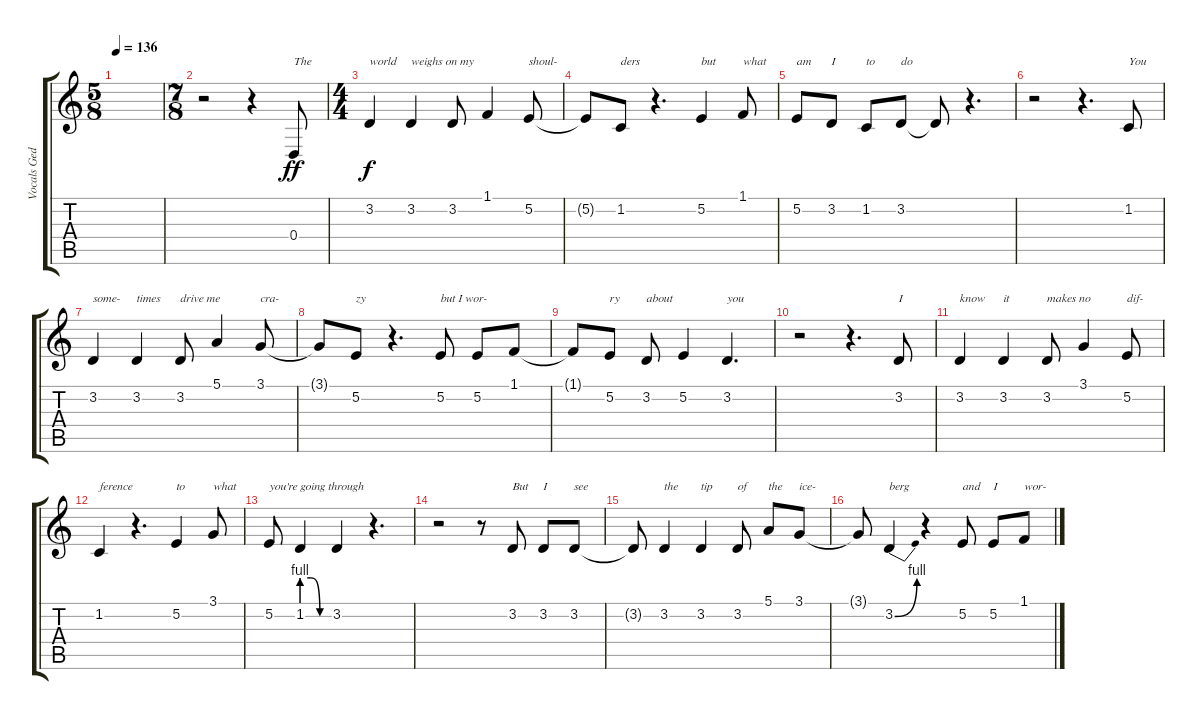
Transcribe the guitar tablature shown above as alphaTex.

\track ("Vocals Geddy Lee" "Vocals Ged") {instrument drawbarorgan}
\staff {score tabs}
\tuning (E4 B3 G3 D3 A2 E2) {hide}
\ts (5 8)
\tempo 136
\clef g2
\ks c
|
\ts (7 8)
r.2 r.4 0.4.8{txt "The" dy ff} |
\ts (4 4)
3.2.4{txt "world" dy f} 3.2.4{txt "weighs on my"} 3.2.8 1.1.4 5.2.8{txt "shoul-"} |
5.2{t}.8 1.2.8{txt "ders"} r.4{d} 5.2.4{txt "but"} 1.1.8{txt "what"} |
5.2.8{txt "am"} 3.2.8{txt "I"} 1.2.8{txt "to"} 3.2.8{txt "do"} 3.2{t}.8 r.4{d} |
r.2 r.4{d} 1.2.8{txt "You"} |
3.2.4{txt "some-"} 3.2.4{txt "times"} 3.2.8{txt "drive me"} 5.1.4 3.1.8{txt "cra-"} |
3.1{t}.8 5.2.8{txt "zy"} r.4{d} 5.2.8{txt "but I wor-"} 5.2.8 1.1.8 |
1.1{t}.8 5.2.8{txt "ry"} 3.2.8{txt "about"} 5.2.4 3.2.4{d txt "you"} |
r.2 r.4{d} 3.2.8{txt "I"} |
3.2.4{txt "know"} 3.2.4{txt "it"} 3.2.8{txt "makes no"} 3.1.4 5.2.8{txt "dif-"} |
1.2.4{txt "ference"} r.4{d} 5.2.4{txt "to"} 3.1.8{txt "what"} |
5.2.8{txt "you're going through"} 1.2{be (custom 0 4 20 4 40 0 60 0)}.4 3.2.4 r.4{d} |
r.2 r.8 3.2.8{txt "But"} 3.2.8{txt "I"} 3.2.8{txt "see"} |
3.2{t}.8 3.2.4{txt "the"} 3.2.4{txt "tip"} 3.2.8{txt "of"} 5.1.8{txt "the"} 3.1.8{txt "ice-"} |
3.1{t}.8 3.2{be (bend 0 0 60 4)}.4{txt "berg"} r.4 5.2.8{txt "and"} 5.2.8{txt "I"} 1.1.8{txt "wor-"}
